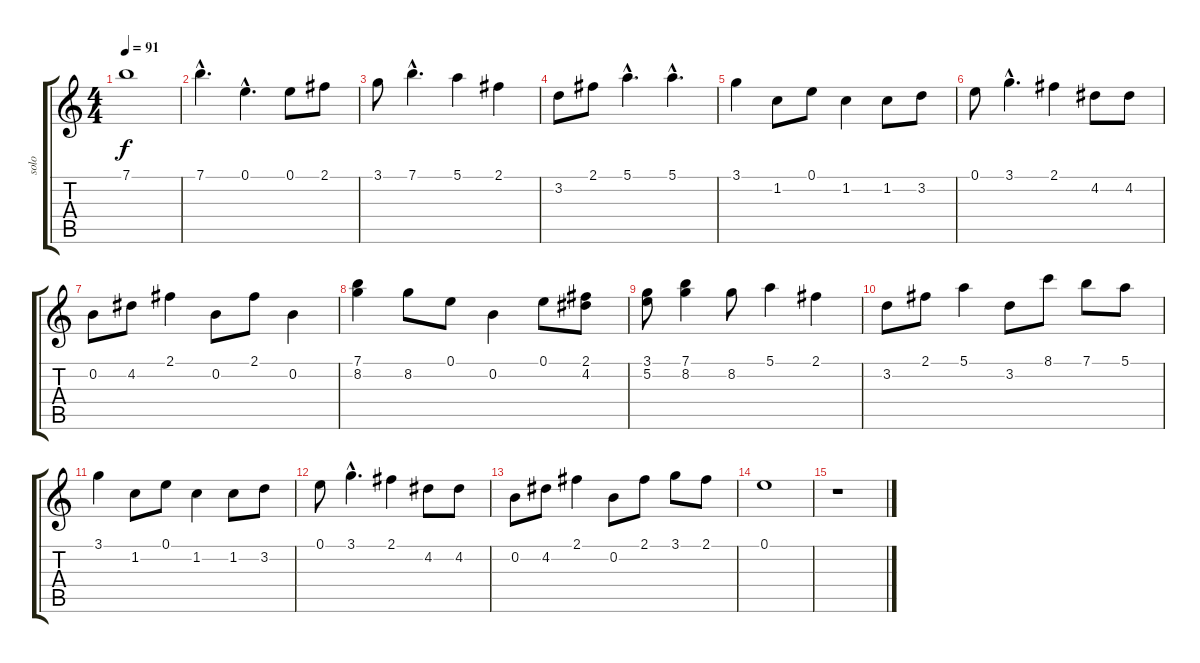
\track ("solo" "solo") {instrument overdrivenguitar}
\staff {score tabs}
\tuning (E4 B3 G3 D3 A2 E2) {hide}
\ts (4 4)
\tempo 91
\clef g2
\ks c
7.1.1{dy f instrument overdrivenguitar} |
7.1{hac}.4{d} 0.1{hac}.4{d} 0.1.8 2.1.8 |
3.1.8 7.1{hac}.4{d} 5.1.4 2.1.4 |
3.2.8 2.1.8 5.1{hac}.4{d} 5.1{hac}.4{d} |
3.1.4 1.2.8 0.1.8 1.2.4 1.2.8 3.2.8 |
0.1.8 3.1{hac}.4{d} 2.1.4 4.2.8 4.2.8 |
0.2.8 4.2.8 2.1.4 0.2.8 2.1.8 0.2.4 |
(7.1 8.2).4 8.2.8 0.1.8 0.2.4 0.1.8 (2.1 4.2).8 |
(3.1 5.2).8 (7.1 8.2).4 8.2.8 5.1.4 2.1.4 |
3.2.8 2.1.8 5.1.4 3.2.8 8.1.8 7.1.8 5.1.8 |
3.1.4 1.2.8 0.1.8 1.2.4 1.2.8 3.2.8 |
0.1.8 3.1{hac}.4{d} 2.1.4 4.2.8 4.2.8 |
0.2.8 4.2.8 2.1.4 0.2.8 2.1.8 3.1.8 2.1.8 |
0.1.1 |
r.1
